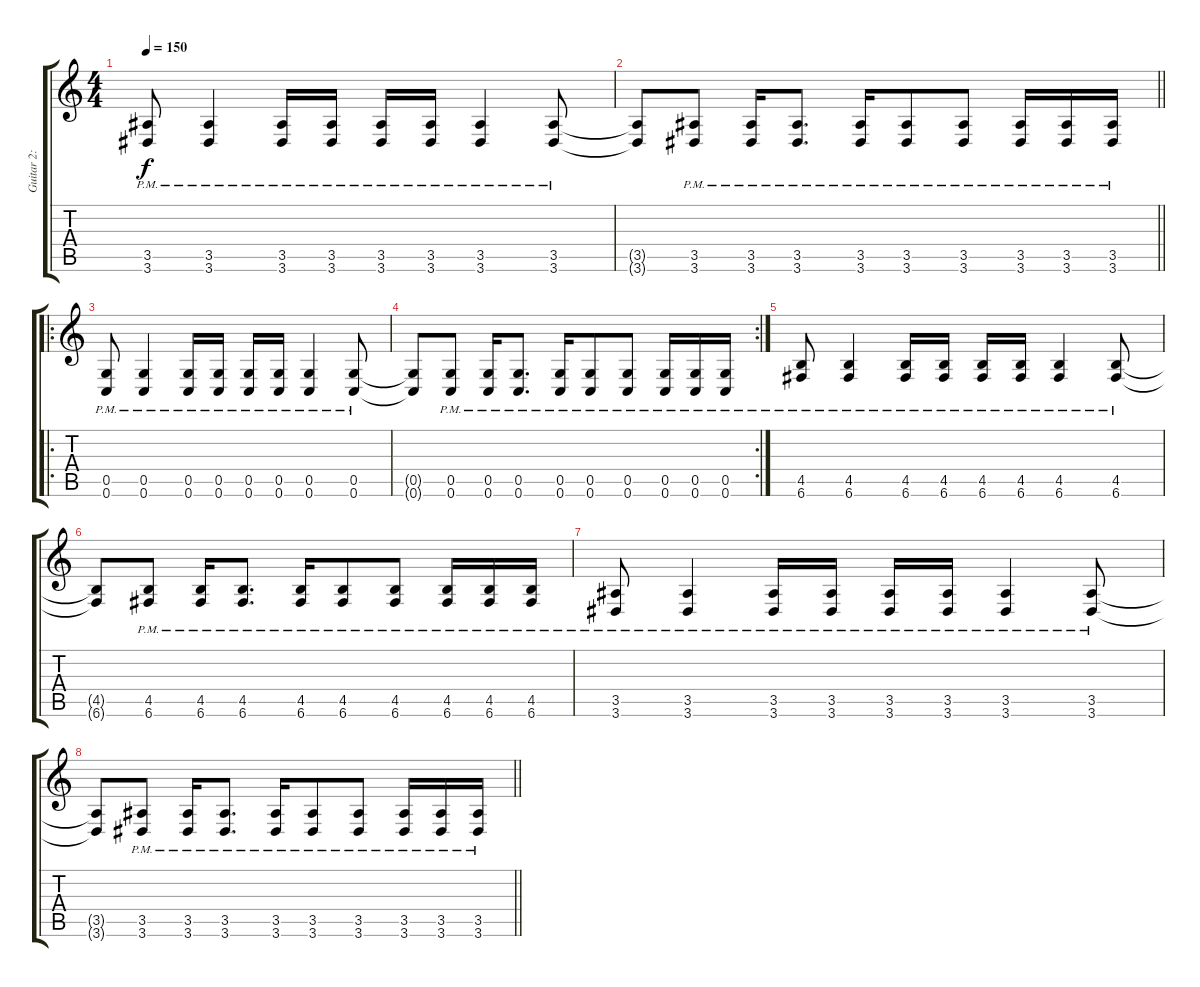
\track ("Guitar 2: Johan" "Guitar 2: ") {instrument overdrivenguitar}
\staff {score tabs}
\tuning (D4 A3 F3 C3 G2 C2) {hide}
\ts (4 4)
\tempo 150
\clef g2
\ks c
(3.5{pm} 3.6).8{dy f} (3.5{pm} 3.6).4 (3.5{pm} 3.6).16 (3.5{pm} 3.6).16 (3.5{pm} 3.6).16 (3.5{pm} 3.6).16 (3.5{pm} 3.6).4 (3.5{pm} 3.6).8 |
\barLineRight lightlight
(3.5{t} 3.6{t}).8 (3.5{pm} 3.6).8 (3.5{pm} 3.6).16 (3.5{pm} 3.6).8{d} (3.5{pm} 3.6).16 (3.5{pm} 3.6).8 (3.5{pm} 3.6).8 (3.5{pm} 3.6).16 (3.5{pm} 3.6).16 (3.5{pm} 3.6).16 |
\ro
(0.5{pm} 0.6).8 (0.5{pm} 0.6).4 (0.5{pm} 0.6).16 (0.5{pm} 0.6).16 (0.5{pm} 0.6).16 (0.5{pm} 0.6).16 (0.5{pm} 0.6).4 (0.5{pm} 0.6).8 |
\rc 2
(0.5{t} 0.6{t}).8 (0.5{pm} 0.6).8 (0.5{pm} 0.6).16 (0.5{pm} 0.6).8{d} (0.5{pm} 0.6).16 (0.5{pm} 0.6).8 (0.5{pm} 0.6).8 (0.5{pm} 0.6).16 (0.5{pm} 0.6).16 (0.5{pm} 0.6).16 |
(4.5{pm} 6.6).8 (4.5{pm} 6.6).4 (4.5{pm} 6.6).16 (4.5{pm} 6.6).16 (4.5{pm} 6.6).16 (4.5{pm} 6.6).16 (4.5{pm} 6.6).4 (4.5{pm} 6.6).8 |
(4.5{t} 6.6{t}).8 (4.5{pm} 6.6).8 (4.5{pm} 6.6).16 (4.5{pm} 6.6).8{d} (4.5{pm} 6.6).16 (4.5{pm} 6.6).8 (4.5{pm} 6.6).8 (4.5{pm} 6.6).16 (4.5{pm} 6.6).16 (4.5{pm} 6.6).16 |
(3.5{pm} 3.6).8 (3.5{pm} 3.6).4 (3.5{pm} 3.6).16 (3.5{pm} 3.6).16 (3.5{pm} 3.6).16 (3.5{pm} 3.6).16 (3.5{pm} 3.6).4 (3.5{pm} 3.6).8 |
\barLineRight lightlight
(3.5{t} 3.6{t}).8 (3.5{pm} 3.6).8 (3.5{pm} 3.6).16 (3.5{pm} 3.6).8{d} (3.5{pm} 3.6).16 (3.5{pm} 3.6).8 (3.5{pm} 3.6).8 (3.5{pm} 3.6).16 (3.5{pm} 3.6).16 (3.5{pm} 3.6).16
